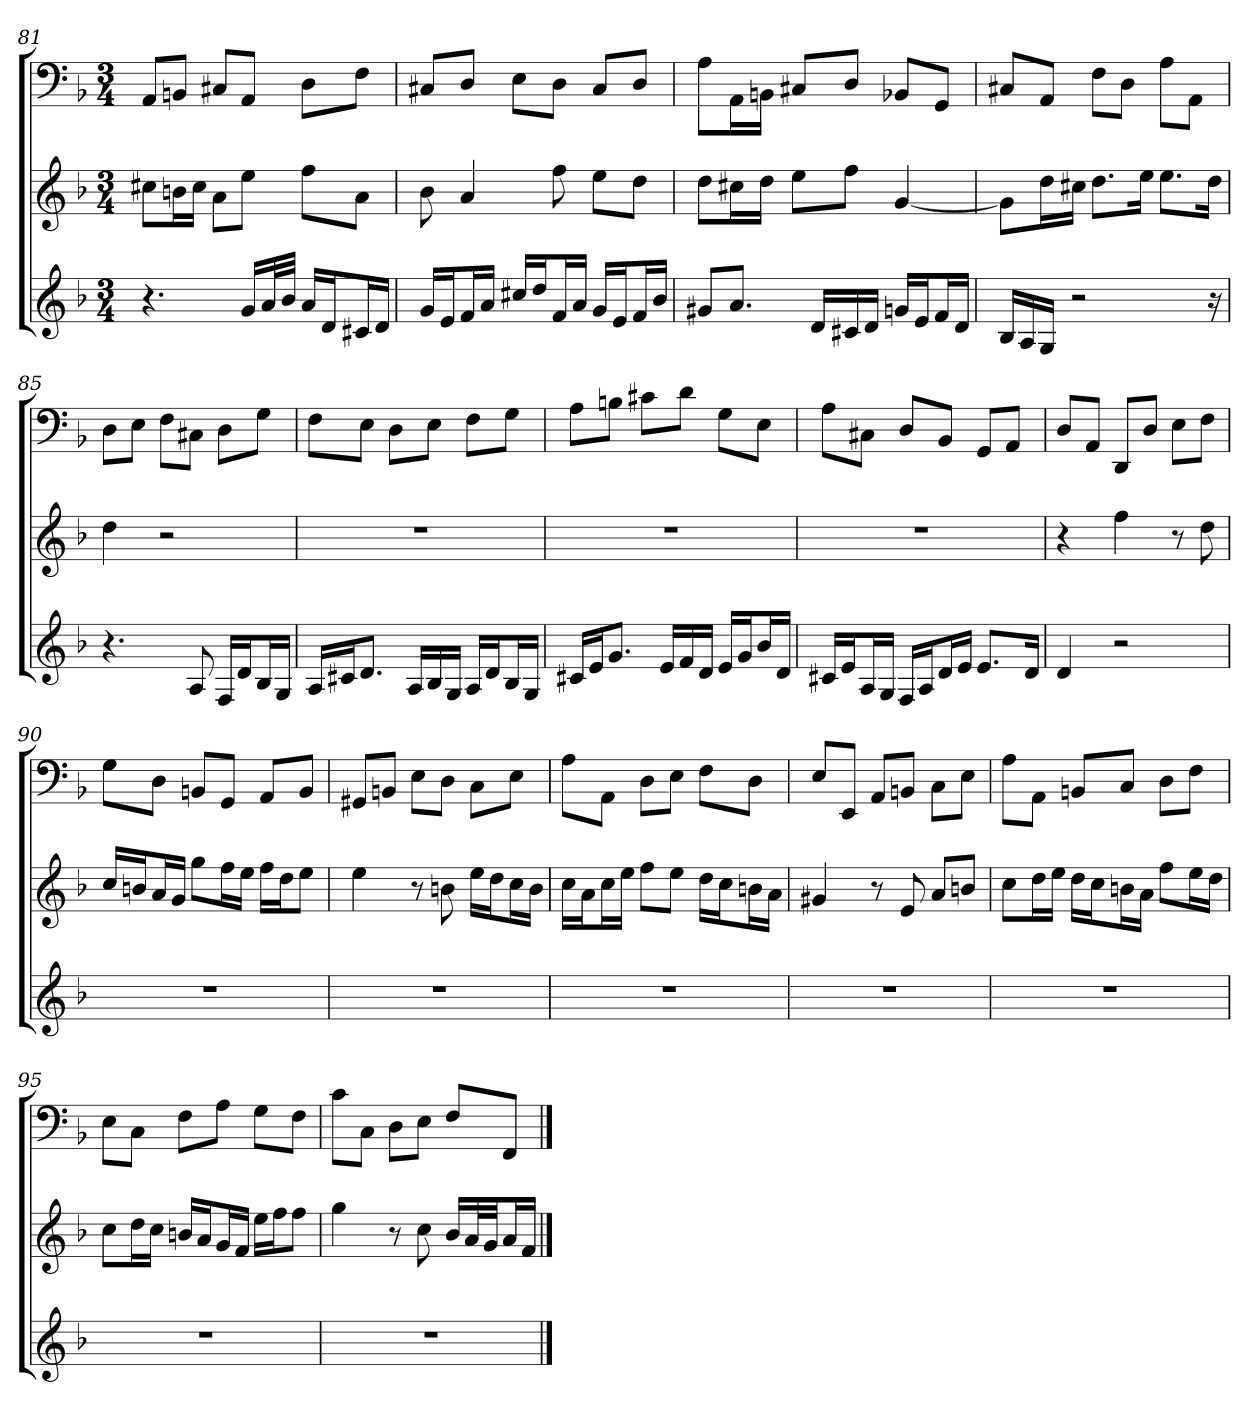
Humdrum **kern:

**kern	**kern	**kern
*part3	*part2	*part1
*staff3	*staff2	*staff1
*k[b-]	*k[b-]	*k[b-]
*F:	*F:	*F:
*M3/4	*M3/4	*M3/4
=81	=81	=81
4.r	8cc#XL	8AAL
.	16bnL	8BBnJ
.	16cc#JJ	.
.	8aL	8C#XL
16gLL	8eeJ	8AAJ
32aL	.	.
32b-JJJ	.	.
16aLL	8ffL	8DL
16dJ	.	.
16c#XL	8aJ	8FJ
16dJJ	.	.
=82	=82	=82
16gLL	8b-	8C#XL
16eJ	.	.
16fL	4a	8DJ
16aJJ	.	.
16cc#XLL	.	8EL
16ddJ	.	.
16fL	8ff	8DJ
16aJJ	.	.
16gLL	8eeL	8C#L
16eJ	.	.
16fL	8ddJ	8DJ
16b-JJ	.	.
=83	=83	=83
8g#XL	8ddL	8AL
8.aJ	16cc#XL	16AAL
.	16ddJJ	16BBnJJ
.	8eeL	8C#XL
16dLL	.	.
16c#X	8ffJ	8DJ
16dJJ	.	.
16gnLL	[4g	8BB-XL
16eJ	.	.
16fL	.	8GGJ
16dJJ	.	.
=84	=84	=84
16B-LL	8gL]	8C#XL
16A	.	.
16GJJ	16ddL	8AAJ
2r	16cc#XJJ	.
.	8.ddL	8FL
.	.	8DJ
.	16eeJk	.
.	8.eeL	8AL
.	.	8AAJ
16r	16ddJk	.
=85	=85	=85
4.r	4dd	8DL
.	.	8EJ
.	2r	8FL
8A	.	8C#XJ
16FLL	.	8DL
16dJ	.	.
16B-L	.	8GJ
16GJJ	.	.
=86	=86	=86
16ALL	2.r	8FL
16c#XJ	.	.
8.dJ	.	8EJ
.	.	8DL
16ALL	.	.
16B-	.	8EJ
16GJJ	.	.
16ALL	.	8FL
16dJ	.	.
16B-L	.	8GJ
16GJJ	.	.
=87	=87	=87
16c#XLL	2.r	8AL
16eJ	.	.
8.gJ	.	8BnJ
.	.	8c#XL
16eLL	.	.
16f	.	8dJ
16dJJ	.	.
16eLL	.	8GL
16gJ	.	.
16b-L	.	8EJ
16dJJ	.	.
=88	=88	=88
16c#XLL	2.r	8AL
16eJ	.	.
16AL	.	8C#XJ
16GJJ	.	.
16FLL	.	8DL
16AJ	.	.
16dL	.	8BB-J
16eJJ	.	.
8.eL	.	8GGL
.	.	8AAJ
16dJk	.	.
=89	=89	=89
4d	4r	8DL
.	.	8AAJ
2r	4ff	8DDL
.	.	8DJ
.	8r	8EL
.	8dd	8FJ
=90	=90	=90
2.r	16ccLL	8GL
.	16bnJ	.
.	16aL	8DJ
.	16gJJ	.
.	8ggL	8BBnL
.	16ffL	8GGJ
.	16eeJJ	.
.	16ffLL	8AAL
.	16ddJ	.
.	8eeJ	8BBJ
=91	=91	=91
2.r	4ee	8GG#XL
.	.	8BBnJ
.	8r	8EL
.	8bn	8DJ
.	16eeLL	8CL
.	16ddJ	.
.	16ccL	8EJ
.	16bJJ	.
=92	=92	=92
2.r	16ccLL	8AL
.	16aJ	.
.	16ccL	8AAJ
.	16eeJJ	.
.	8ffL	8DL
.	8eeJ	8EJ
.	16ddLL	8FL
.	16ccJ	.
.	16bnL	8DJ
.	16aJJ	.
=93	=93	=93
2.r	4g#X	8EL
.	.	8EEJ
.	8r	8AAL
.	8e	8BBnJ
.	8aL	8CL
.	8bnJ	8EJ
=94	=94	=94
2.r	8ccL	8AL
.	16ddL	8AAJ
.	16eeJJ	.
.	16ddLL	8BBnL
.	16ccJ	.
.	16bnL	8CJ
.	16aJJ	.
.	8ffL	8DL
.	16eeL	8FJ
.	16ddJJ	.
=95	=95	=95
2.r	8ccL	8EL
.	16ddL	8CJ
.	16ccJJ	.
.	16bnLL	8FL
.	16aJ	.
.	16gL	8AJ
.	16fJJ	.
.	16eeLL	8GL
.	16ffJ	.
.	8ffJ	8FJ
=96	=96	=96
2.r	4gg	8cL
.	.	8CJ
.	8r	8DL
.	8cc	8EJ
.	16b-LL	8FL
.	32aL	.
.	32gJJ	.
.	16aL	8FFJ
.	16fJJ	.
==	==	==
*-	*-	*-
